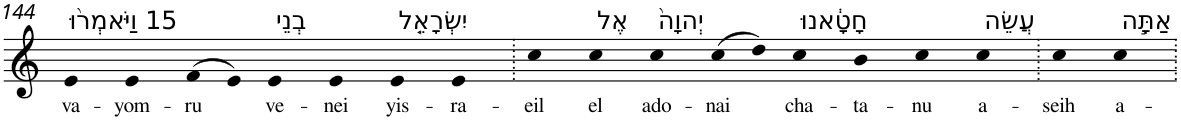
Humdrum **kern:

**kern	**text
*part1	*part1
*staff1	*staff1
*I"Piano	*
*I'Pno	*
!!LO:PB:g=z
*clefG2	*
*k[]	*
=144	=144
!LO:TX:a:t=15 וַיֹּאמְר֨וּ	!
!	!LO:LY:b
4e	va-
!	!LO:LY:b
4e	-yom-
!	!LO:LY:b
(>8f	-ru
8e)	.
!LO:TX:a:t=בְנֵי	!
!	!LO:LY:b
4e	ve-
!	!LO:LY:b
4e	-nei
!LO:TX:a:t=יִשְׂרָאֵ֤ל	!
!	!LO:LY:b
4e	yis-
!	!LO:LY:b
4e	-ra-
=145.	=145.
!	!LO:LY:b
4cc	-eil
!LO:TX:a:t=אֶל	!
!	!LO:LY:b
4cc	el
!LO:TX:a:t=יְהוָה֙	!
!	!LO:LY:b
4cc	ado-
!	!LO:LY:b
(>8cc	-nai
8dd)	.
!LO:TX:a:t=חָטָ֔אנוּ	!
!	!LO:LY:b
4cc	cha-
!	!LO:LY:b
4b	-ta-
!	!LO:LY:b
4cc	-nu
!LO:TX:a:t=עֲשֵׂה	!
!	!LO:LY:b
4cc	a-
=146.	=146.
!	!LO:LY:b
4cc	-seih
!LO:TX:a:t=אַתָּ֣ה	!
!	!LO:LY:b
4cc	a-
=.	=.
*-	*-
